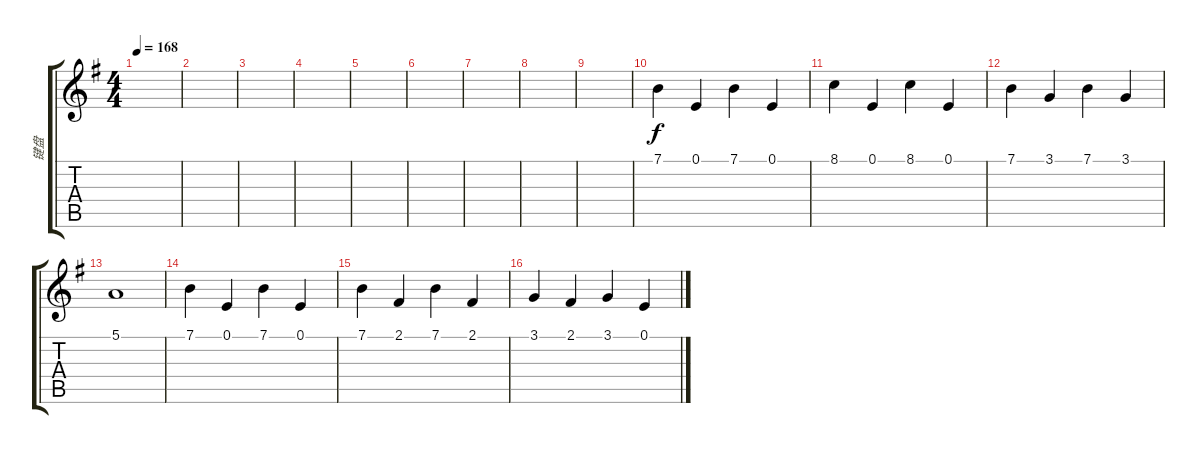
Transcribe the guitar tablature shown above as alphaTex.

\track ("键盘" "键盘") {instrument stringensemble2}
\staff {score tabs}
\tuning (E4 B3 G3 D3 A2 E2) {hide}
\ts (4 4)
\tempo 168
\clef g2
\ks g
|
|
|
|
|
|
|
|
|
7.1.4 0.1.4 7.1.4 0.1.4 |
8.1.4{txt ""} 0.1.4 8.1.4 0.1.4 |
7.1.4 3.1.4 7.1.4 3.1.4 |
5.1.1 |
7.1.4 0.1.4 7.1.4 0.1.4 |
7.1.4 2.1.4 7.1.4 2.1.4 |
3.1.4 2.1.4 3.1.4 0.1.4
